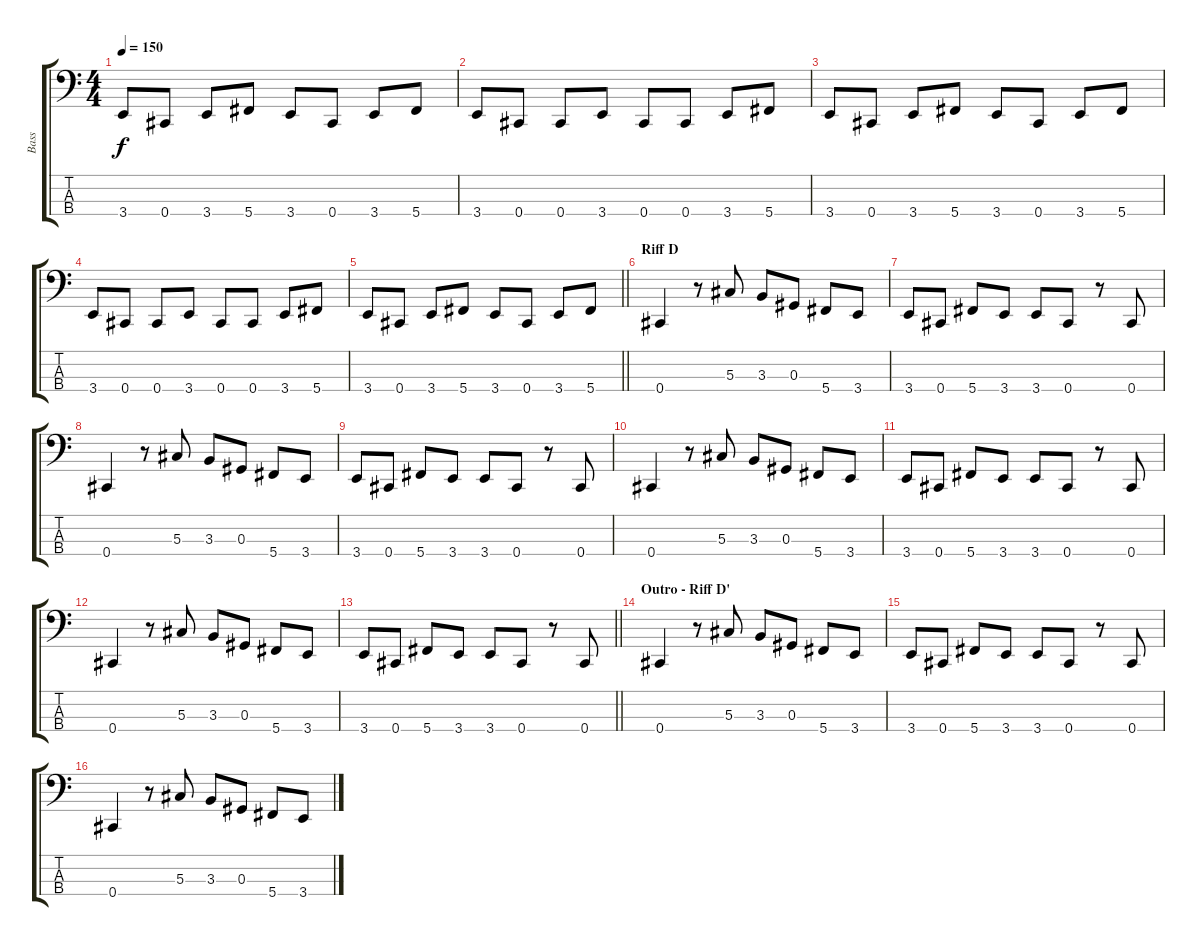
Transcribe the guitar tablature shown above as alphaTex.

\track ("Bass" "Bass") {instrument electricbasspick}
\staff {score tabs}
\tuning (Gb2 Db2 Ab1 Db1) {hide}
\ts (4 4)
\tempo 150
\clef f4
\ks c
3.4.8{dy f} 0.4.8 3.4.8 5.4.8 3.4.8 0.4.8 3.4.8 5.4.8 |
3.4.8 0.4.8 0.4.8 3.4.8 0.4.8 0.4.8 3.4.8 5.4.8 |
3.4.8 0.4.8 3.4.8 5.4.8 3.4.8 0.4.8 3.4.8 5.4.8 |
3.4.8 0.4.8 0.4.8 3.4.8 0.4.8 0.4.8 3.4.8 5.4.8 |
\barLineRight lightlight
3.4.8 0.4.8 3.4.8 5.4.8 3.4.8 0.4.8 3.4.8 5.4.8 |
\section ("" "Riff D")
0.4.4 r.8 5.3.8 3.3.8 0.3.8 5.4.8 3.4.8 |
3.4.8 0.4.8 5.4.8 3.4.8 3.4.8 0.4.8 r.8 0.4.8 |
0.4.4 r.8 5.3.8 3.3.8 0.3.8 5.4.8 3.4.8 |
3.4.8 0.4.8 5.4.8 3.4.8 3.4.8 0.4.8 r.8 0.4.8 |
0.4.4 r.8 5.3.8 3.3.8 0.3.8 5.4.8 3.4.8 |
3.4.8 0.4.8 5.4.8 3.4.8 3.4.8 0.4.8 r.8 0.4.8 |
0.4.4 r.8 5.3.8 3.3.8 0.3.8 5.4.8 3.4.8 |
\barLineRight lightlight
3.4.8 0.4.8 5.4.8 3.4.8 3.4.8 0.4.8 r.8 0.4.8 |
\section ("" "Outro - Riff D'")
0.4.4 r.8 5.3.8 3.3.8 0.3.8 5.4.8 3.4.8 |
3.4.8 0.4.8 5.4.8 3.4.8 3.4.8 0.4.8 r.8 0.4.8 |
0.4.4 r.8 5.3.8 3.3.8 0.3.8 5.4.8 3.4.8
